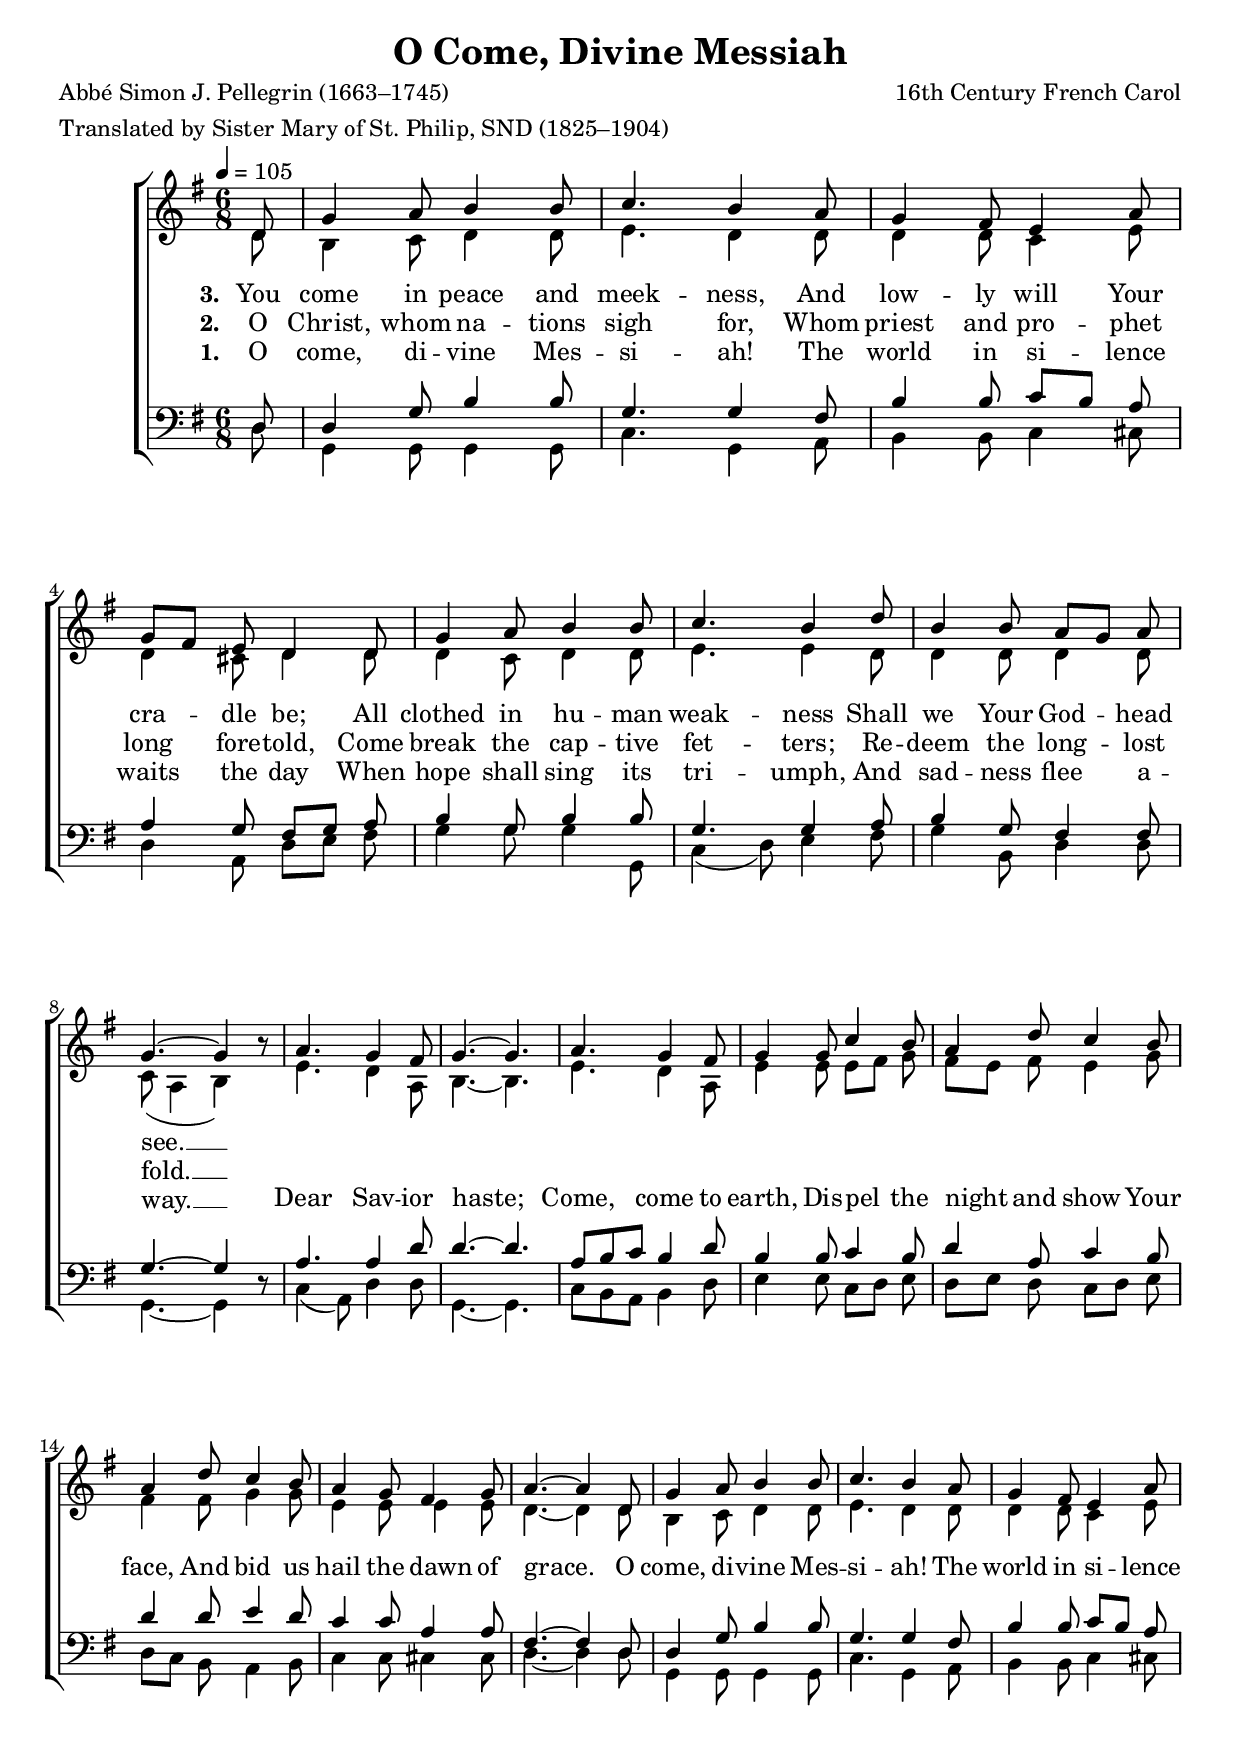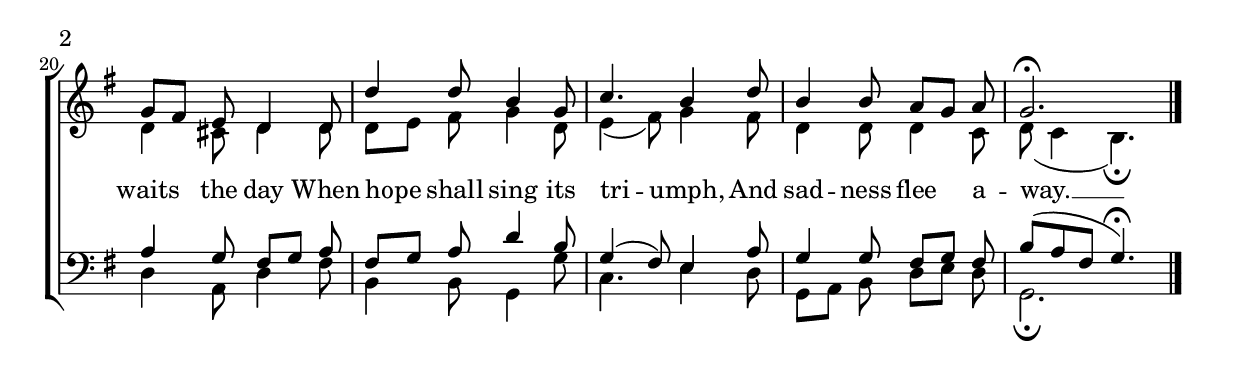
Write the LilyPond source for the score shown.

\version "2.14.2"
\include "util.ly"

\header {
    title = "O Come, Divine Messiah"
    poet = "Abbé Simon J. Pellegrin (1663–1745)"
    meter = "Translated by Sister Mary of St. Philip, SND (1825–1904)"
    composer = "16th Century French Carol"
    section = "Advent"
}

global = {
    \key g \major
    \time 6/8
    \autoBeamOff
    \tempo 4 = 105
}

sopMusic = \relative c' {
  \partial 8 d8 |
  g4 a8 b4 b8 |
  c4. b4 a8 |
  g4 fis8 e4 a8 |
  g[ fis] e d4 d8 |
  g4 a8 b4 b8 |
  
  c4. b4 d8 |
  b4 b8 a[ g] a |
  g4.~ g4 b8\rest | 
  a4. g4 fis8 |
  g4.~ g4. |
  a4. g4 fis8 |
  
  g4 g8 c4 b8 |
  a4 d8 c4 b8 |
  a4 d8 c4 b8 |
  a4 g8 fis4 g8 |
  a4.~ a4 d,8 |
  g4 a8 b4 b8 |
  
  c4. b4 a8 |
  g4 fis8 e4 a8 |
  g[ fis] e d4 d8 |
  d'4 d8 b4 g8 |
  
  c4. b4 d8 |
  b4 b8 a[ g] a |
  g2.^\fermata \bar "|."
}


altoMusic = \relative c' {
  d8 |
  b4 c8 d4 d8 |
  e4. d4 d8 |
  d4 d8 c4 e8 |
  d4 cis8 d4 d8 |
  d4 c8 d4 d8 |
  
  e4. e4 d8 |
  d4 d8 d4 d8 |
  c( a4 b4) s8 |
  e4. d4 a8 |
  b4.~ b4. |
  e4. d4 a8 |
  
  e'4 e8 e[ fis] g |
  fis[ e] fis e4 g8 |
  fis4 fis8 g4 g8 |
  e4 e8 e4 e8 |
  d4.~ d4 d8 |
  b4 c8 d4 d8 |
  
  e4. d4 d8 |
  d4 d8 c4 e8 |
  d4 cis8 d4 d8 |
  d[ e] fis g4 d8 |
  
  e4( fis8) g4 fis8 |
  d4 d8 d4 c8 |
  d8( c4 b4.)\fermata \bar "|."
}
altoWords = \lyricmode {
  \dropLyricsVII
  \set stanza = #"1. "
  O come, di -- vine Mes -- si -- ah!
  The world in si -- lence waits the day
  When hope shall sing its tri -- umph,
  And sad -- ness flee a -- way. __
  
  \dropLyricsV
  Dear Sav -- ior haste;
  Come, come to earth,
  Dis -- pel the night and show Your face,
  And bid us hail the dawn of grace.

  O come, di -- vine Mes -- si -- ah!
  The world in si -- lence
  \break
  \dropLyricsVII
  waits the day
  When hope shall sing its tri -- umph,
  And sad -- ness flee a -- way. __
}
altoWordsII = \lyricmode {
  \dropLyricsVII
%\markup\italic
  \set stanza = #"2. "
  O Christ, whom na -- tions sigh for,
  Whom priest and pro -- phet long fore -- told,
  Come break the cap -- tive fet -- ters;
  Re -- deem the long -- lost fold. __
}
altoWordsIII = \lyricmode {
  \dropLyricsVII
  \set stanza = #"3. "
  You come in peace and meek -- ness,
  And low -- ly will Your cra -- dle be;
  All clothed in hu -- man weak -- ness
  Shall we Your God -- head see. __
}
altoWordsIV = \lyricmode {
  \set stanza = #"4. "
  \set ignoreMelismata = ##t
}
altoWordsV = \lyricmode {
  \set stanza = #"5. "
  \set ignoreMelismata = ##t
}
altoWordsVI = \lyricmode {
  \set stanza = #"6. "
  \set ignoreMelismata = ##t
}
tenorMusic = \relative c {
  d8 |
  d4 g8 b4 b8 |
  g4. g4 fis8 |
  b4 b8 c[ b] a |
  a4 g8 fis[ g] a |
  b4 g8 b4 b8 |
  
  g4. g4 a8 |
  b4 g8 fis4 fis8 |
  g4.~ g4 s8 |
  a4. a4 d8 |
  d4.~ d4. |
  a8[ b c] b4 d8 |
  
  b4 b8 c4 b8 |
  d4 a8 c4 b8 |
  d4 d8 e4 d8 |
  c4 c8 a4 a8 |
  fis4.~ fis4 d8 |
  d4 g8 b4 b8 |
  
  g4. g4 fis8 |
  b4 b8 c[ b] a |
  a4 g8 fis[ g] a |
  fis[ g] a d4 b8 |
  
  g4( fis8) e4 a8 |
  g4 g8 fis[ g] fis |
  b([ a8 fis] g4.)^\fermata \bar "|."
}

bassMusic = \relative c {
  d8 |
  g,4 g8 g4 g8 |
  c4. g4 a8 |
  b4 b8 c4 cis8 |
  d4 a8 d[ e] fis |
  g4 g8 g4 g,8 |
  
  c4( d8) e4 fis8 |
  g4 b,8 d4 d8 |
  g,4.~ g4 d'8\rest |
  c4( a8) d4 d8 |
  g,4.~ g4. |
  c8[ b a] b4 d8 |
  
  e4 e8 c[ d] e |
  d[ e] d c[ d] e |
  d[ c] b a4 b8 |
  c4 c8 cis4 cis8 |
  d4.~ d4 d8 |
  g,4 g8 g4 g8 |
  
  c4. g4 a8 |
  b4 b8 c4 cis8 |
  d4 a8 d4 fis8 |
  b,4 b8 g4 g'8 |
  
  c,4. e4 d8 |
  g,8[ a] b d8[ e] d |
  g,2._\fermata \bar "|."
}


\score {
  <<
   \new ChoirStaff <<
    \new Staff = women <<
      \new Voice = "sopranos" { \voiceOne << \global \sopMusic >> }
      \new Voice = "altos" { \voiceTwo << \global \altoMusic >> }
    >>
    \new Lyrics = "altosVI"   \lyricsto "altos" \altoWordsVI
    \new Lyrics = "altosV"   \lyricsto "altos" \altoWordsV
    \new Lyrics = "altosIV"  \lyricsto "altos" \altoWordsIV
    \new Lyrics = "altosIII"  \lyricsto "altos" \altoWordsIII
    \new Lyrics = "altosII"   \lyricsto "altos" \altoWordsII
    \new Lyrics = "altos"   \lyricsto "altos" \altoWords
   \new Staff = men <<
      \clef bass
      \new Voice = "tenors" { \voiceOne << \global \tenorMusic >> }
      \new Voice = "basses" { \voiceTwo << \global \bassMusic >> }
    >>
  >>
  >>
  \layout { }
  \midi {
    \set Staff.midiInstrument = "flute"
  
    \context {
      \Voice
      \remove "Dynamic_performer"
    }
  }
}
